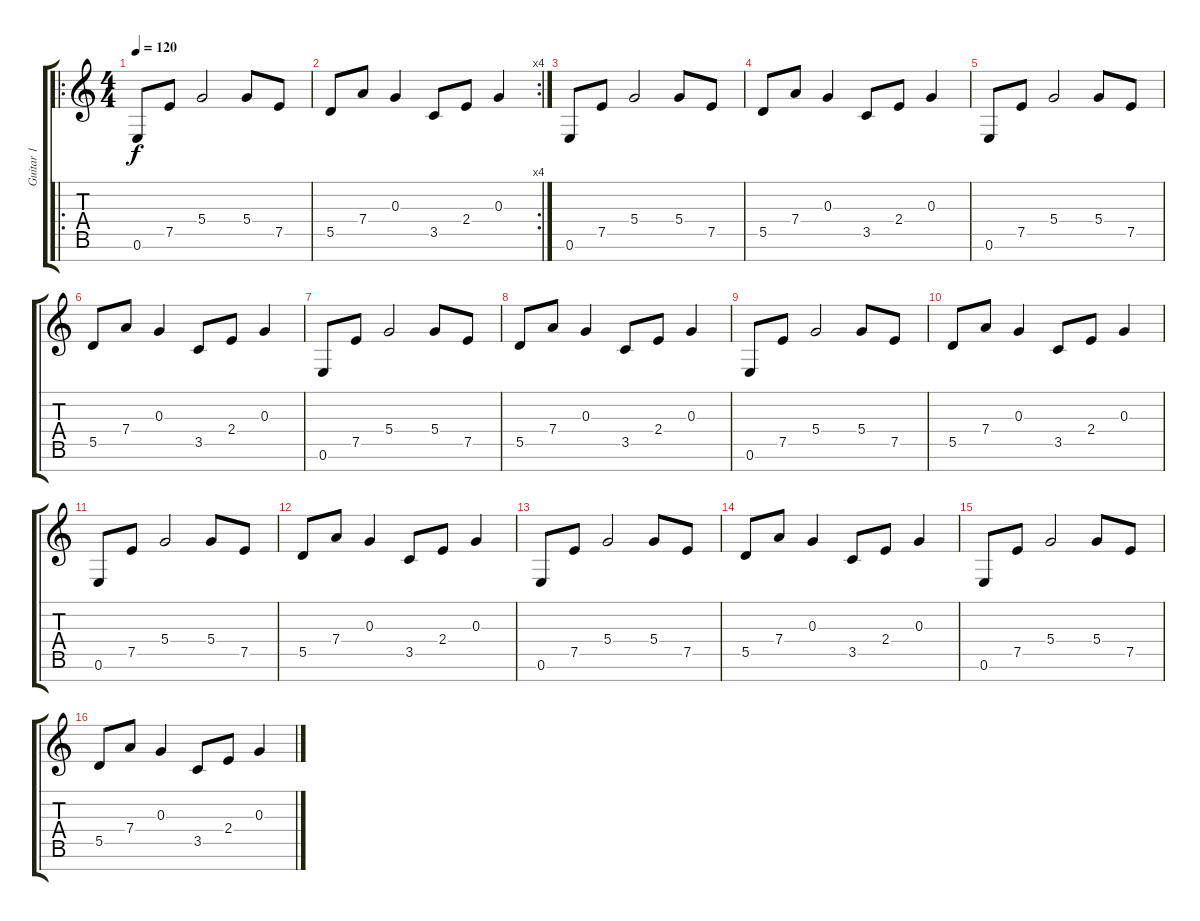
\track ("Guitar 1" "Guitar 1") {instrument acousticguitarsteel}
\staff {score tabs}
\tuning (E4 B3 G3 D3 A2 E2 B1) {hide}
\ro
\ts (4 4)
\tempo 120
\clef g2
\ks c
0.6.8{dy f instrument acousticguitarsteel} 7.5.8 5.4.2 5.4.8 7.5.8 |
\rc 4
5.5.8 7.4.8 0.3.4 3.5.8 2.4.8 0.3.4 |
0.6.8 7.5.8 5.4.2 5.4.8 7.5.8 |
5.5.8 7.4.8 0.3.4 3.5.8 2.4.8 0.3.4 |
0.6.8 7.5.8 5.4.2 5.4.8 7.5.8 |
5.5.8 7.4.8 0.3.4 3.5.8 2.4.8 0.3.4 |
0.6.8 7.5.8 5.4.2 5.4.8 7.5.8 |
5.5.8 7.4.8 0.3.4 3.5.8 2.4.8 0.3.4 |
0.6.8 7.5.8 5.4.2 5.4.8 7.5.8 |
5.5.8 7.4.8 0.3.4 3.5.8 2.4.8 0.3.4 |
0.6.8 7.5.8 5.4.2 5.4.8 7.5.8 |
5.5.8 7.4.8 0.3.4 3.5.8 2.4.8 0.3.4 |
0.6.8 7.5.8 5.4.2 5.4.8 7.5.8 |
5.5.8 7.4.8 0.3.4 3.5.8 2.4.8 0.3.4 |
0.6.8 7.5.8 5.4.2 5.4.8 7.5.8 |
5.5.8 7.4.8 0.3.4 3.5.8 2.4.8 0.3.4
